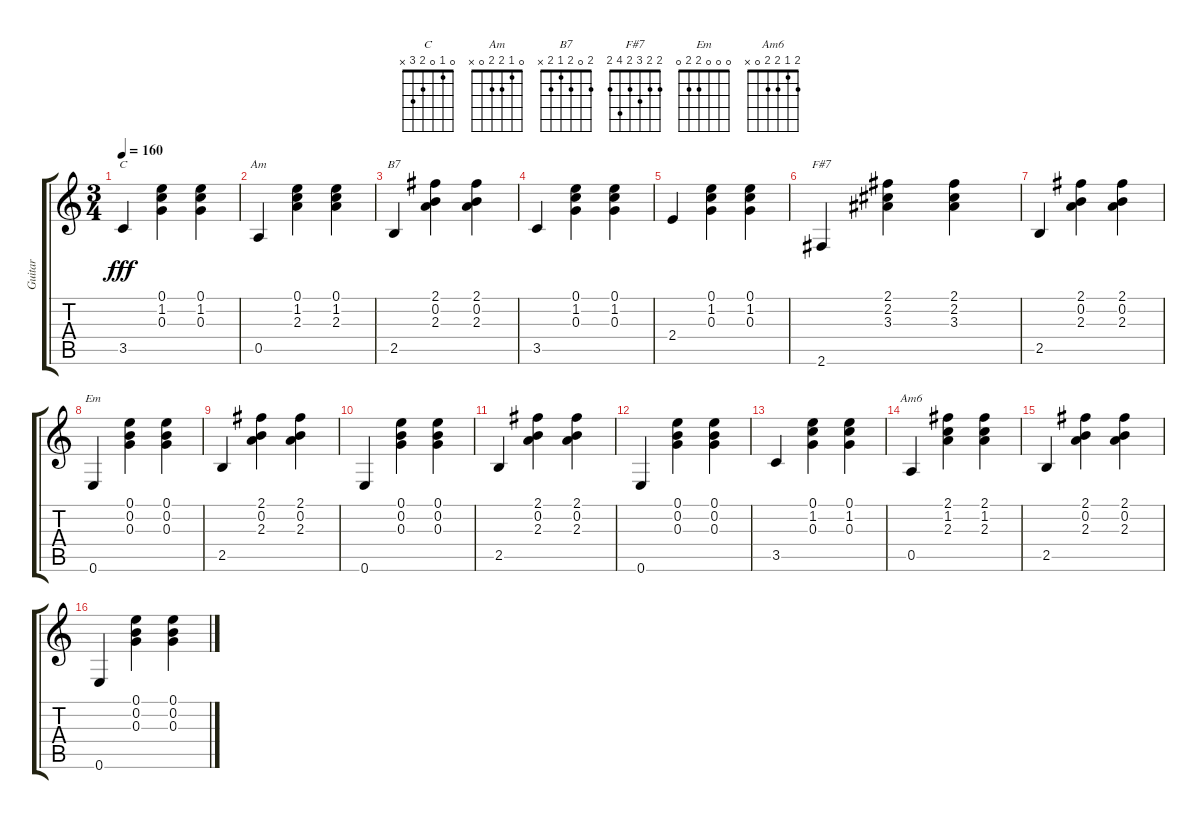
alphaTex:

\track ("Guitar" "Guitar") {instrument acousticguitarsteel}
\staff {score tabs}
\tuning (E4 B3 G3 D3 A2 E2) {hide}
\chord ("C" 0 1 0 2 3 x)
\chord ("Am" 0 1 2 2 0 x)
\chord ("B7" 2 0 2 1 2 x)
\chord ("F#7" 2 2 3 2 4 2)
\chord ("Em" 0 0 0 2 2 0)
\chord ("Am6" 2 1 2 2 0 x)
\ts (3 4)
\tempo 160
\clef g2
\ks c
3.5.4{ch "C" dy fff} (0.1 1.2 0.3).4 (0.1 1.2 0.3).4 |
0.5.4{ch "Am"} (0.1 1.2 2.3).4 (0.1 1.2 2.3).4 |
2.5.4{ch "B7"} (2.1 0.2 2.3).4 (2.1 0.2 2.3).4 |
3.5.4 (0.1 1.2 0.3).4 (0.1 1.2 0.3).4 |
2.4.4 (0.1 1.2 0.3).4 (0.1 1.2 0.3).4 |
2.6.4{ch "F#7"} (2.1 2.2 3.3).4 (2.1 2.2 3.3).4 |
2.5.4 (2.1 0.2 2.3).4 (2.1 0.2 2.3).4 |
0.6.4{ch "Em"} (0.1 0.2 0.3).4 (0.1 0.2 0.3).4 |
2.5.4 (2.1 0.2 2.3).4 (2.1 0.2 2.3).4 |
0.6.4 (0.1 0.2 0.3).4 (0.1 0.2 0.3).4 |
2.5.4 (2.1 0.2 2.3).4 (2.1 0.2 2.3).4 |
0.6.4 (0.1 0.2 0.3).4 (0.1 0.2 0.3).4 |
3.5.4 (0.1 1.2 0.3).4 (0.1 1.2 0.3).4 |
0.5.4{ch "Am6"} (2.1 1.2 2.3).4 (2.1 1.2 2.3).4 |
2.5.4 (2.1 0.2 2.3).4 (2.1 0.2 2.3).4 |
0.6.4 (0.1 0.2 0.3).4 (0.1 0.2 0.3).4
